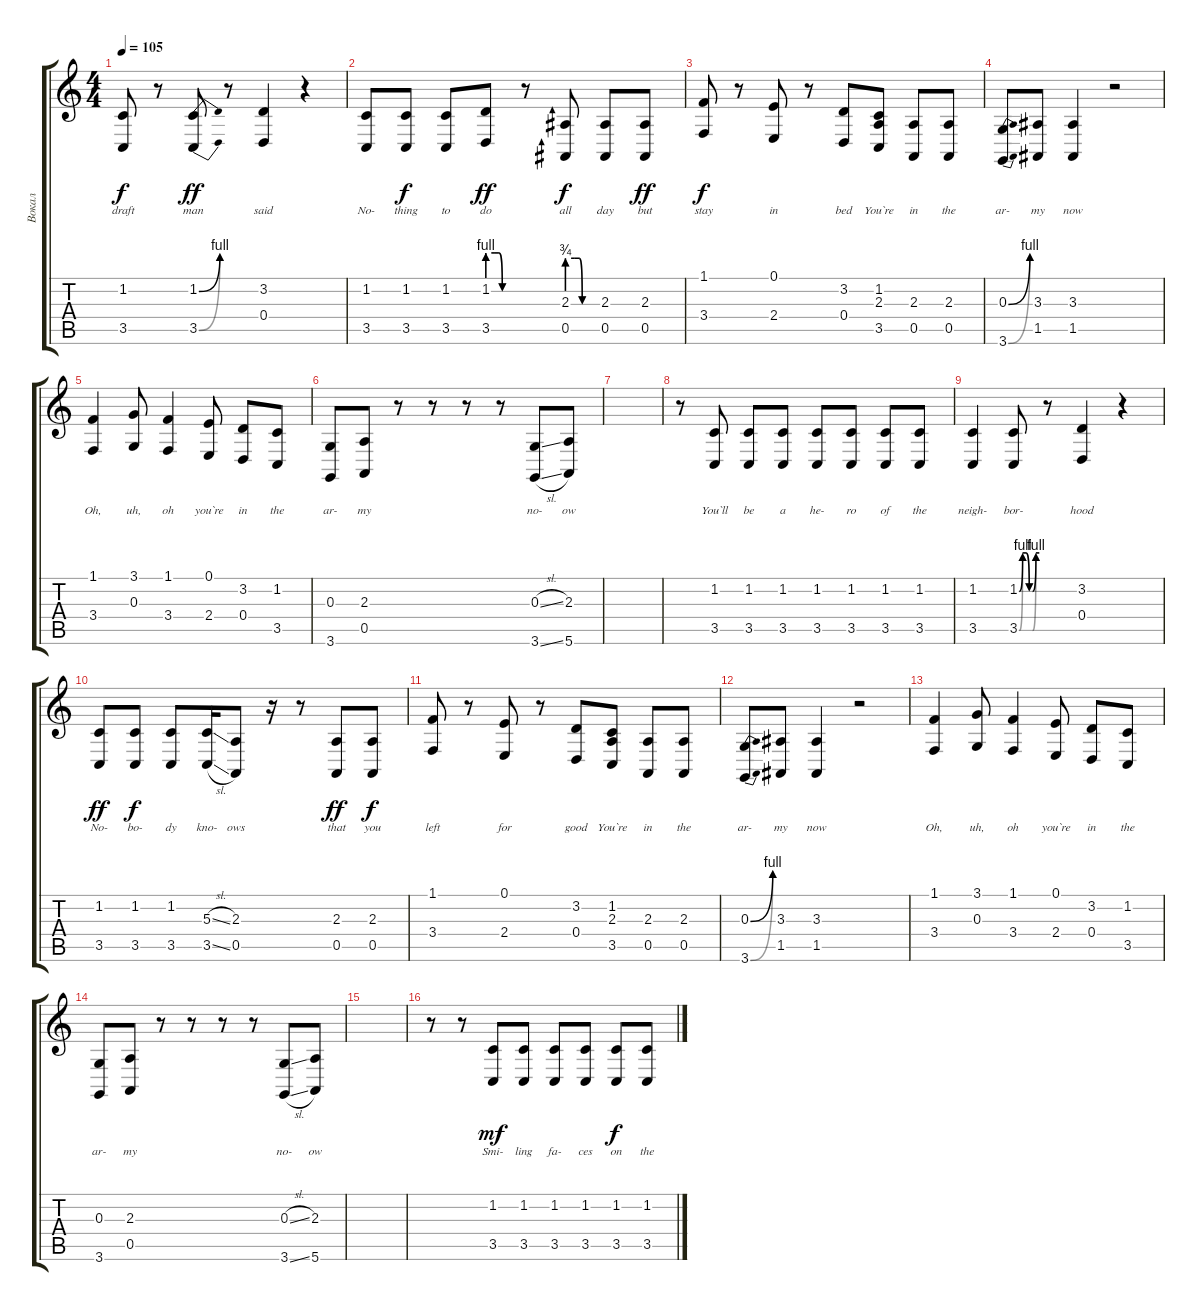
\track ("Вокал" "Вокал") {instrument brightacousticpiano}
\staff {score tabs}
\tuning (E4 B3 G3 D3 A2 E2) {hide}
\ts (4 4)
\tempo 105
\clef g2
\ks c
(1.2 3.5).8{lyrics (0 "draft") lyrics (1 "") lyrics (2 "") lyrics (3 "") lyrics (4 "") dy f} r.8 (1.2{be (bend 0 0 60 4)} 3.5{be (bend 0 0 60 4)}).8{lyrics (0 "man") lyrics (1 "") lyrics (2 "") lyrics (3 "") lyrics (4 "") dy ff} r.8 (3.2 0.4).4{lyrics (0 "said") lyrics (1 "") lyrics (2 "") lyrics (3 "") lyrics (4 "")} r.4 |
(1.2 3.5).8{lyrics (0 "No-") lyrics (1 "") lyrics (2 "") lyrics (3 "") lyrics (4 "")} (1.2 3.5).8{lyrics (0 "thing") lyrics (1 "") lyrics (2 "") lyrics (3 "") lyrics (4 "") dy f} (1.2 3.5).8{lyrics (0 "to") lyrics (1 "") lyrics (2 "") lyrics (3 "") lyrics (4 "")} (1.2{be (custom 0 4 15 4 23 4 30 0 60 0)} 3.5{be (custom 0 4 15 4 23 4 30 0 60 0)}).8{lyrics (0 "do") lyrics (1 "") lyrics (2 "") lyrics (3 "") lyrics (4 "") dy ff} r.8 (2.3{be (custom 0 3 15 3 24 3 30 0 60 0)} 0.5{be (custom 0 3 15 3 24 3 30 0 60 0)}).8{lyrics (0 "all") lyrics (1 "") lyrics (2 "") lyrics (3 "") lyrics (4 "") dy f} (2.3 0.5).8{lyrics (0 "day") lyrics (1 "") lyrics (2 "") lyrics (3 "") lyrics (4 "")} (2.3 0.5).8{lyrics (0 "but") lyrics (1 "") lyrics (2 "") lyrics (3 "") lyrics (4 "") dy ff} |
(1.1 3.4).8{lyrics (0 "stay") lyrics (1 "") lyrics (2 "") lyrics (3 "") lyrics (4 "") dy f} r.8 (0.1 2.4).8{lyrics (0 "in") lyrics (1 "") lyrics (2 "") lyrics (3 "") lyrics (4 "")} r.8 (3.2 0.4).8{lyrics (0 "bed") lyrics (1 "") lyrics (2 "") lyrics (3 "") lyrics (4 "")} (1.2 2.3 3.5).8{lyrics (0 "You`re") lyrics (1 "") lyrics (2 "") lyrics (3 "") lyrics (4 "")} (2.3 0.5).8{lyrics (0 "in") lyrics (1 "") lyrics (2 "") lyrics (3 "") lyrics (4 "")} (2.3 0.5).8{lyrics (0 "the") lyrics (1 "") lyrics (2 "") lyrics (3 "") lyrics (4 "")} |
(0.3{be (bend 0 0 60 4)} 3.6{be (bend 0 0 60 4)}).8{lyrics (0 "ar-") lyrics (1 "") lyrics (2 "") lyrics (3 "") lyrics (4 "")} (3.3 1.5).8{lyrics (0 "my") lyrics (1 "") lyrics (2 "") lyrics (3 "") lyrics (4 "")} (3.3 1.5).4{lyrics (0 "now") lyrics (1 "") lyrics (2 "") lyrics (3 "") lyrics (4 "")} r.2 |
(1.1 3.4).4{lyrics (0 "Oh,") lyrics (1 "") lyrics (2 "") lyrics (3 "") lyrics (4 "")} (3.1 0.3).8{lyrics (0 "uh,") lyrics (1 "") lyrics (2 "") lyrics (3 "") lyrics (4 "")} (1.1 3.4).4{lyrics (0 "oh") lyrics (1 "") lyrics (2 "") lyrics (3 "") lyrics (4 "")} (0.1 2.4).8{lyrics (0 "you`re") lyrics (1 "") lyrics (2 "") lyrics (3 "") lyrics (4 "")} (3.2 0.4).8{lyrics (0 "in") lyrics (1 "") lyrics (2 "") lyrics (3 "") lyrics (4 "")} (1.2 3.5).8{lyrics (0 "the") lyrics (1 "") lyrics (2 "") lyrics (3 "") lyrics (4 "")} |
(0.3 3.6).8{lyrics (0 "ar-") lyrics (1 "") lyrics (2 "") lyrics (3 "") lyrics (4 "")} (2.3 0.5).8{lyrics (0 "my") lyrics (1 "") lyrics (2 "") lyrics (3 "") lyrics (4 "")} r.8 r.8 r.8 r.8 (0.3{sl} 3.6{sl}).8{lyrics (0 "no-") lyrics (1 "") lyrics (2 "") lyrics (3 "") lyrics (4 "")} (2.3 5.6).8{lyrics (0 "ow") lyrics (1 "") lyrics (2 "") lyrics (3 "") lyrics (4 "")} |
|
r.8 (1.2 3.5).8{lyrics (0 "You`ll") lyrics (1 "") lyrics (2 "") lyrics (3 "") lyrics (4 "")} (1.2 3.5).8{lyrics (0 "be") lyrics (1 "") lyrics (2 "") lyrics (3 "") lyrics (4 "")} (1.2 3.5).8{lyrics (0 "a") lyrics (1 "") lyrics (2 "") lyrics (3 "") lyrics (4 "")} (1.2 3.5).8{lyrics (0 "he-") lyrics (1 "") lyrics (2 "") lyrics (3 "") lyrics (4 "")} (1.2 3.5).8{lyrics (0 "ro") lyrics (1 "") lyrics (2 "") lyrics (3 "") lyrics (4 "")} (1.2 3.5).8{lyrics (0 "of") lyrics (1 "") lyrics (2 "") lyrics (3 "") lyrics (4 "")} (1.2 3.5).8{lyrics (0 "the") lyrics (1 "") lyrics (2 "") lyrics (3 "") lyrics (4 "")} |
(1.2 3.5).4{lyrics (0 "neigh-") lyrics (1 "") lyrics (2 "") lyrics (3 "") lyrics (4 "")} (1.2{be (custom 0 0 10 4 20 4 30 0 40 0 50 4 60 4)} 3.5{be (custom 0 0 10 4 20 4 30 0 40 0 50 4 60 4)}).8{lyrics (0 "bor-") lyrics (1 "") lyrics (2 "") lyrics (3 "") lyrics (4 "")} r.8 (3.2 0.4).4{lyrics (0 "hood") lyrics (1 "") lyrics (2 "") lyrics (3 "") lyrics (4 "")} r.4 |
(1.2 3.5).8{lyrics (0 "No-") lyrics (1 "") lyrics (2 "") lyrics (3 "") lyrics (4 "") dy ff} (1.2 3.5).8{lyrics (0 "bo-") lyrics (1 "") lyrics (2 "") lyrics (3 "") lyrics (4 "") dy f} (1.2 3.5).8{lyrics (0 "dy") lyrics (1 "") lyrics (2 "") lyrics (3 "") lyrics (4 "")} (5.3{sl} 3.5{sl}).16{lyrics (0 "kno-") lyrics (1 "") lyrics (2 "") lyrics (3 "") lyrics (4 "")} (2.3 0.5).8{lyrics (0 "ows") lyrics (1 "") lyrics (2 "") lyrics (3 "") lyrics (4 "")} r.16 r.8 (2.3 0.5).8{lyrics (0 "that") lyrics (1 "") lyrics (2 "") lyrics (3 "") lyrics (4 "") dy ff} (2.3 0.5).8{lyrics (0 "you") lyrics (1 "") lyrics (2 "") lyrics (3 "") lyrics (4 "") dy f} |
(1.1 3.4).8{lyrics (0 "left") lyrics (1 "") lyrics (2 "") lyrics (3 "") lyrics (4 "")} r.8 (0.1 2.4).8{lyrics (0 "for") lyrics (1 "") lyrics (2 "") lyrics (3 "") lyrics (4 "")} r.8 (3.2 0.4).8{lyrics (0 "good") lyrics (1 "") lyrics (2 "") lyrics (3 "") lyrics (4 "")} (1.2 2.3 3.5).8{lyrics (0 "You`re") lyrics (1 "") lyrics (2 "") lyrics (3 "") lyrics (4 "")} (2.3 0.5).8{lyrics (0 "in") lyrics (1 "") lyrics (2 "") lyrics (3 "") lyrics (4 "")} (2.3 0.5).8{lyrics (0 "the") lyrics (1 "") lyrics (2 "") lyrics (3 "") lyrics (4 "")} |
(0.3{be (bend 0 0 60 4)} 3.6{be (bend 0 0 60 4)}).8{lyrics (0 "ar-") lyrics (1 "") lyrics (2 "") lyrics (3 "") lyrics (4 "")} (3.3 1.5).8{lyrics (0 "my") lyrics (1 "") lyrics (2 "") lyrics (3 "") lyrics (4 "")} (3.3 1.5).4{lyrics (0 "now") lyrics (1 "") lyrics (2 "") lyrics (3 "") lyrics (4 "")} r.2 |
(1.1 3.4).4{lyrics (0 "Oh,") lyrics (1 "") lyrics (2 "") lyrics (3 "") lyrics (4 "")} (3.1 0.3).8{lyrics (0 "uh,") lyrics (1 "") lyrics (2 "") lyrics (3 "") lyrics (4 "")} (1.1 3.4).4{lyrics (0 "oh") lyrics (1 "") lyrics (2 "") lyrics (3 "") lyrics (4 "")} (0.1 2.4).8{lyrics (0 "you`re") lyrics (1 "") lyrics (2 "") lyrics (3 "") lyrics (4 "")} (3.2 0.4).8{lyrics (0 "in") lyrics (1 "") lyrics (2 "") lyrics (3 "") lyrics (4 "")} (1.2 3.5).8{lyrics (0 "the") lyrics (1 "") lyrics (2 "") lyrics (3 "") lyrics (4 "")} |
(0.3 3.6).8{lyrics (0 "ar-") lyrics (1 "") lyrics (2 "") lyrics (3 "") lyrics (4 "")} (2.3 0.5).8{lyrics (0 "my") lyrics (1 "") lyrics (2 "") lyrics (3 "") lyrics (4 "")} r.8 r.8 r.8 r.8 (0.3{sl} 3.6{sl}).8{lyrics (0 "no-") lyrics (1 "") lyrics (2 "") lyrics (3 "") lyrics (4 "")} (2.3 5.6).8{lyrics (0 "ow") lyrics (1 "") lyrics (2 "") lyrics (3 "") lyrics (4 "")} |
|
r.8 r.8 (1.2 3.5).8{lyrics (0 "Smi-") lyrics (1 "") lyrics (2 "") lyrics (3 "") lyrics (4 "") dy mf} (1.2 3.5).8{lyrics (0 "ling") lyrics (1 "") lyrics (2 "") lyrics (3 "") lyrics (4 "")} (1.2 3.5).8{lyrics (0 "fa-") lyrics (1 "") lyrics (2 "") lyrics (3 "") lyrics (4 "")} (1.2 3.5).8{lyrics (0 "ces") lyrics (1 "") lyrics (2 "") lyrics (3 "") lyrics (4 "")} (1.2 3.5).8{lyrics (0 "on") lyrics (1 "") lyrics (2 "") lyrics (3 "") lyrics (4 "") dy f} (1.2 3.5).8{lyrics (0 "the") lyrics (1 "") lyrics (2 "") lyrics (3 "") lyrics (4 "")}
